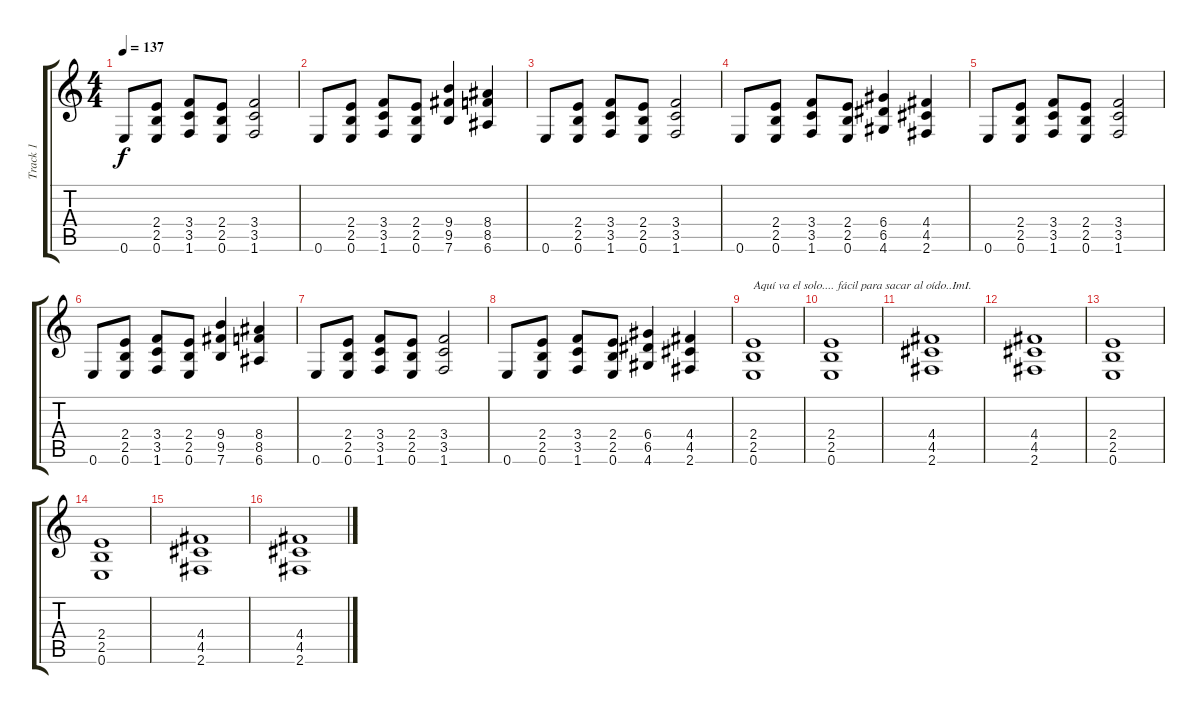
\track ("Track 1" "Track 1") {solo instrument distortionguitar}
\staff {score tabs}
\tuning (E4 B3 G3 D3 A2 E2) {hide}
\ts (4 4)
\tempo 137
\clef g2
\ks c
0.6.8{dy f} (2.4 2.5 0.6).8 (3.4 3.5 1.6).8 (2.4 2.5 0.6).8 (3.4 3.5 1.6).2 |
0.6.8 (2.4 2.5 0.6).8 (3.4 3.5 1.6).8 (2.4 2.5 0.6).8 (9.4 9.5 7.6).4 (8.4 8.5 6.6).4 |
0.6.8 (2.4 2.5 0.6).8 (3.4 3.5 1.6).8 (2.4 2.5 0.6).8 (3.4 3.5 1.6).2 |
0.6.8 (2.4 2.5 0.6).8 (3.4 3.5 1.6).8 (2.4 2.5 0.6).8 (6.4 6.5 4.6).4 (4.4 4.5 2.6).4 |
0.6.8 (2.4 2.5 0.6).8 (3.4 3.5 1.6).8 (2.4 2.5 0.6).8 (3.4 3.5 1.6).2 |
0.6.8 (2.4 2.5 0.6).8 (3.4 3.5 1.6).8 (2.4 2.5 0.6).8 (9.4 9.5 7.6).4 (8.4 8.5 6.6).4 |
0.6.8 (2.4 2.5 0.6).8 (3.4 3.5 1.6).8 (2.4 2.5 0.6).8 (3.4 3.5 1.6).2 |
0.6.8 (2.4 2.5 0.6).8 (3.4 3.5 1.6).8 (2.4 2.5 0.6).8 (6.4 6.5 4.6).4 (4.4 4.5 2.6).4 |
(2.4 2.5 0.6).1{txt "Aquí va el solo.... fácil para sacar al oído..ImI."} |
(2.4 2.5 0.6).1 |
(4.4 4.5 2.6).1 |
(4.4 4.5 2.6).1 |
(2.4 2.5 0.6).1 |
(2.4 2.5 0.6).1 |
(4.4 4.5 2.6).1 |
(4.4 4.5 2.6).1
